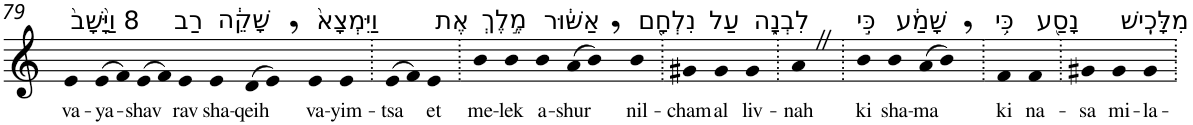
**kern	**text
*part1	*part1
*staff1	*staff1
*I"Piano	*
*I'Pno	*
!!LO:PB:g=z
*clefG2	*
*k[]	*
=79	=79
!LO:TX:a:t=8 וַיָּ֙שָׁב֙	!
!	!LO:LY:b
4e	va-
!	!LO:LY:b
(>8e	-ya-
8f)	.
!	!LO:LY:b
(>8e	-shav
8f)	.
!LO:TX:a:t=רַב	!
!	!LO:LY:b
4e	rav
!LO:TX:a:t=שָׁקֵ֔ה	!
!	!LO:LY:b
4e	sha-
!	!LO:LY:b
(>8d	-qeih
8e,)	.
!LO:TX:a:t=וַיִּמְצָא֙	!
!	!LO:LY:b
4e	va-
!	!LO:LY:b
4e	-yim-
=80.	=80.
!	!LO:LY:b
(>8e	-tsa
8f)	.
!LO:TX:a:t=אֶת	!
!	!LO:LY:b
4e	et
=81.	=81.
!LO:TX:a:t=מֶ֣לֶךְ	!
!	!LO:LY:b
4b	me-
!	!LO:LY:b
4b	-lek
!LO:TX:a:t=אַשּׁ֔וּר	!
!	!LO:LY:b
4b	a-
!	!LO:LY:b
(>8a	-shur
8b,)	.
!LO:TX:a:t=נִלְחָ֖ם	!
!	!LO:LY:b
4b	nil-
=82.	=82.
!	!LO:LY:b
4g#X	-cham
!LO:TX:a:t=עַל	!
!	!LO:LY:b
4g#	al
!LO:TX:a:t=לִבְנָ֑ה	!
!	!LO:LY:b
4g#	liv-
=83.	=83.
!	!LO:LY:b
4aZ	-nah
=84.	=84.
!LO:TX:a:t=כִּ֣י	!
!	!LO:LY:b
4b	ki
!LO:TX:a:t=שָׁמַ֔ע	!
!	!LO:LY:b
4b	sha-
!	!LO:LY:b
(>8a	-ma
8b,)	.
=85.	=85.
!LO:TX:a:t=כִּ֥י	!
!	!LO:LY:b
4f	ki
!LO:TX:a:t=נָסַ֖ע	!
!	!LO:LY:b
4f	na-
=86.	=86.
!	!LO:LY:b
4g#X	-sa
!LO:TX:a:t=מִלָּכִֽישׁ	!
!	!LO:LY:b
4g#	mi-
!	!LO:LY:b
4g#	-la-
=.	=.
*-	*-
